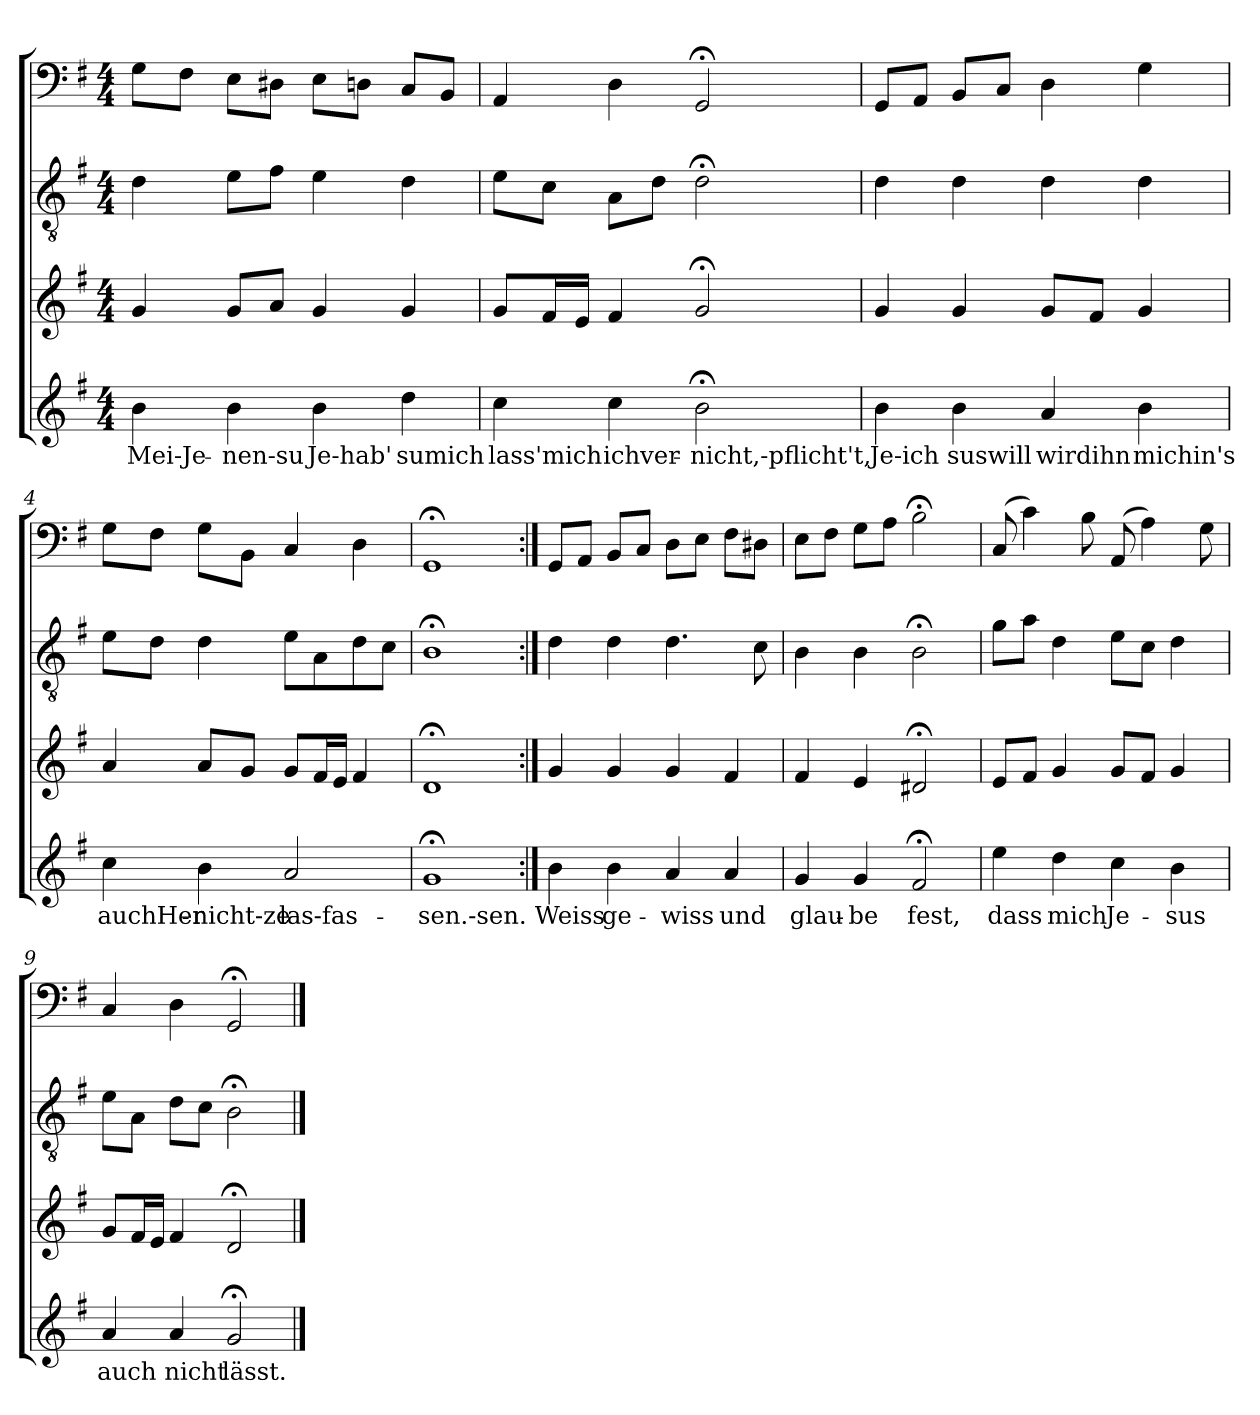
**kern	**text	**kern	**kern	**kern
*part4	*part4	*part3	*part2	*part1
*staff4	*staff4	*staff3	*staff2	*staff1
*clefG2	*	*clefG2	*clefGv2	*clefF4
*k[f#]	*	*k[f#]	*k[f#]	*k[f#]
*G:	*	*G:	*G:	*G:
*M4/4	*	*M4/4	*M4/4	*M4/4
=1	=1	=1	=1	=1
4b\	Mei-Je-	4g/	4d\	8G\L
.	.	.	.	8F#\J
4b\	-nen-su	8g/L	8e\L	8E\L
.	.	8a/J	8f#\J	8D#X\J
4b\	Je-hab'	4g/	4e\	8E\L
.	.	.	.	8Dn\J
4dd\	-sumich	4g/	4d\	8C/L
.	.	.	.	8BB/J
=2	=2	=2	=2	=2
4cc\	lass'mich	8g/L	8e\L	4AA/
.	.	16f#/L	8c\J	.
.	.	16e/JJ	.	.
4cc\	ichver-	4f#/	8A\L	4D\
.	.	.	8d\J	.
2b;<\	nicht,-pflicht't,	2g;</	2d;<\	2GG;</
=3	=3	=3	=3	=3
4b\	Je-ich	4g/	4d\	8GG/L
.	.	.	.	8AA/J
4b\	-suswill	4g/	4d\	8BB/L
.	.	.	.	8C/J
4a/	wirdihn	8g/L	4d\	4D\
.	.	8f#/J	.	.
4b\	michin's	4g/	4d\	4G\
=4	=4	=4	=4	=4
4cc\	auchHer-	4a/	8e\L	8G\L
.	.	.	8d\J	8F#\J
4b\	nicht-ze	8a/L	4d\	8G\L
.	.	8g/J	.	8BB\J
2a/	las-fas-	8g/L	8e\L	4C/
.	.	16f#/L	8A\	.
.	.	16e/JJ	.	.
.	.	4f#/	8d\	4D\
.	.	.	8c\J	.
=5	=5	=5	=5	=5
1g;</	-sen.-sen.	1d;</	1B;<\	1GG;</
=6:|!	=6:|!	=6:|!	=6:|!	=6:|!
4b\	Weiss	4g/	4d\	8GG/L
.	.	.	.	8AA/J
4b\	ge-	4g/	4d\	8BB/L
.	.	.	.	8C/J
4a/	-wiss	4g/	4.d\	8D\L
.	.	.	.	8E\J
4a/	und	4f#/	.	8F#\L
.	.	.	8c\	8D#X\J
=7	=7	=7	=7	=7
4g/	glau-	4f#/	4B\	8E\L
.	.	.	.	8F#\J
4g/	-be	4e/	4B\	8G\L
.	.	.	.	8A\J
2f#;</	fest,	2d#X;</	2B;<\	2B;<\
=8	=8	=8	=8	=8
4ee\	dass	8e/L	8g\L	(8C/
.	.	8f#/J	8a\J	4c\)
4dd\	mich	4g/	4d\	.
.	.	.	.	8B\
4cc\	Je-	8g/L	8e\L	(8AA/
.	.	8f#/J	8c\J	4A\)
4b\	-sus	4g/	4d\	.
.	.	.	.	8G\
=9	=9	=9	=9	=9
4a/	auch	8g/L	8e\L	4C/
.	.	16f#/L	8A\J	.
.	.	16e/JJ	.	.
4a/	nicht	4f#/	8d\L	4D\
.	.	.	8c\J	.
2g;</	lässt.	2d;</	2B;<\	2GG;</
==	==	==	==	==
*-	*-	*-	*-	*-
